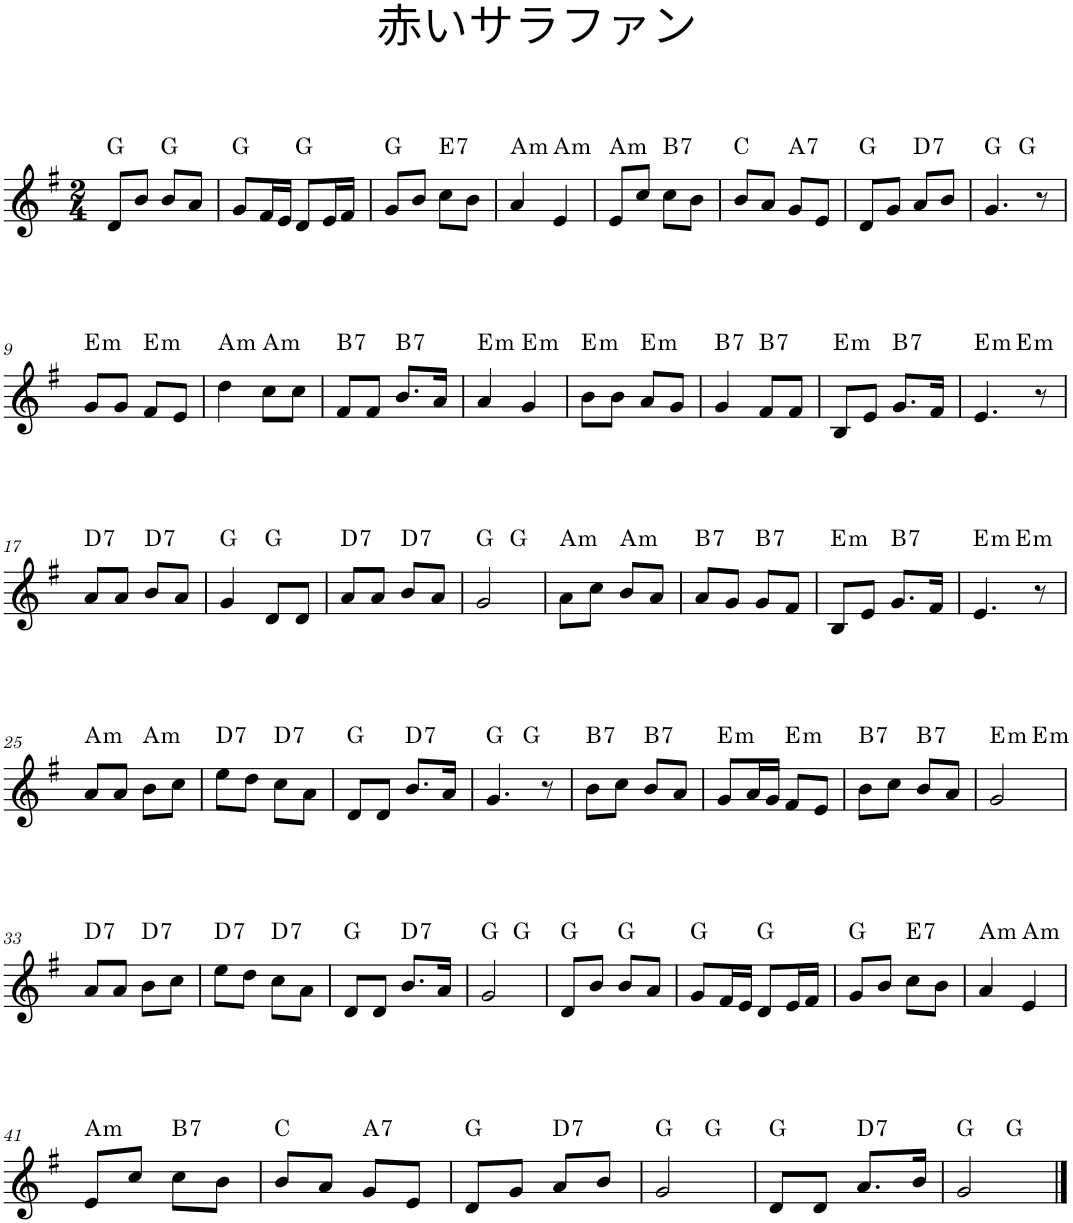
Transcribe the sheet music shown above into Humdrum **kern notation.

**kern	**harte
*part1	*part1
*staff1	*
*I"Piano	*
*I'Pno.	*
*clefG2	*
*k[f#]	*
*M2/4	*
=1	=1
8d/L	G:maj
8b/J	.
8b/L	G:maj
8a/J	.
=2	=2
8g/L	G:maj
16f#/L	.
16e/JJ	.
8d/L	G:maj
16e/L	.
16f#/JJ	.
=3	=3
8g/L	G:maj
8b/J	.
!	!LO:H:kt=7
8cc\L	E:7
8b\J	.
=4	=4
!	!LO:H:kt=m
4a/	A:min
!	!LO:H:kt=m
4e/	A:min
=5	=5
!	!LO:H:kt=m
8e/L	A:min
8cc/J	.
!	!LO:H:kt=7
8cc\L	B:7
8b\J	.
=6	=6
8b/L	C:maj
8a/J	.
!	!LO:H:kt=7
8g/L	A:7
8e/J	.
=7	=7
8d/L	G:maj
8g/J	.
!	!LO:H:kt=7
8a/L	D:7
8b/J	.
=8	=8
*^	*
4.g/	4ryy	G:maj
.	4ryy	G:maj
8r	.	.
!!LO:LB:g=z	!!
=9	=9	=9
!	!	!LO:H:kt=m
*v	*v	*
8g/L	E:min
8g/J	.
!	!LO:H:kt=m
8f#/L	E:min
8e/J	.
=10	=10
!	!LO:H:kt=m
4dd\	A:min
!	!LO:H:kt=m
8cc\L	A:min
8cc\J	.
=11	=11
!	!LO:H:kt=7
8f#/L	B:7
8f#/J	.
!	!LO:H:kt=7
8.b/L	B:7
16a/Jk	.
=12	=12
!	!LO:H:kt=m
4a/	E:min
!	!LO:H:kt=m
4g/	E:min
=13	=13
!	!LO:H:kt=m
8b\L	E:min
8b\J	.
!	!LO:H:kt=m
8a/L	E:min
8g/J	.
=14	=14
!	!LO:H:kt=7
4g/	B:7
!	!LO:H:kt=7
8f#/L	B:7
8f#/J	.
=15	=15
!	!LO:H:kt=m
8B/L	E:min
8e/J	.
!	!LO:H:kt=7
8.g/L	B:7
16f#/Jk	.
=16	=16
!	!LO:H:kt=m
*^	*
4.e/	4ryy	E:min
!	!	!LO:H:kt=m
.	4ryy	E:min
8r	.	.
!!LO:LB:g=z	!!
=17	=17	=17
!	!	!LO:H:kt=7
*v	*v	*
8a/L	D:7
8a/J	.
!	!LO:H:kt=7
8b/L	D:7
8a/J	.
=18	=18
4g/	G:maj
8d/L	G:maj
8d/J	.
=19	=19
!	!LO:H:kt=7
8a/L	D:7
8a/J	.
!	!LO:H:kt=7
8b/L	D:7
8a/J	.
=20	=20
*^	*
2g/	4ryy	G:maj
.	4ryy	G:maj
=21	=21	=21
!	!	!LO:H:kt=m
*v	*v	*
8a\L	A:min
8cc\J	.
!	!LO:H:kt=m
8b/L	A:min
8a/J	.
=22	=22
!	!LO:H:kt=7
8a/L	B:7
8g/J	.
!	!LO:H:kt=7
8g/L	B:7
8f#/J	.
=23	=23
!	!LO:H:kt=m
8B/L	E:min
8e/J	.
!	!LO:H:kt=7
8.g/L	B:7
16f#/Jk	.
=24	=24
!	!LO:H:kt=m
*^	*
4.e/	4ryy	E:min
!	!	!LO:H:kt=m
.	4ryy	E:min
8r	.	.
!!LO:LB:g=z	!!
=25	=25	=25
!	!	!LO:H:kt=m
*v	*v	*
8a/L	A:min
8a/J	.
!	!LO:H:kt=m
8b\L	A:min
8cc\J	.
=26	=26
!	!LO:H:kt=7
8ee\L	D:7
8dd\J	.
!	!LO:H:kt=7
8cc\L	D:7
8a\J	.
=27	=27
8d/L	G:maj
8d/J	.
!	!LO:H:kt=7
8.b/L	D:7
16a/Jk	.
=28	=28
*^	*
4.g/	4ryy	G:maj
.	4ryy	G:maj
8r	.	.
=29	=29	=29
!	!	!LO:H:kt=7
*v	*v	*
8b\L	B:7
8cc\J	.
!	!LO:H:kt=7
8b/L	B:7
8a/J	.
=30	=30
!	!LO:H:kt=m
8g/L	E:min
16a/L	.
16g/JJ	.
!	!LO:H:kt=m
8f#/L	E:min
8e/J	.
=31	=31
!	!LO:H:kt=7
8b\L	B:7
8cc\J	.
!	!LO:H:kt=7
8b/L	B:7
8a/J	.
=32	=32
!	!LO:H:kt=m
*^	*
2g/	4ryy	E:min
!	!	!LO:H:kt=m
.	4ryy	E:min
!!LO:LB:g=z	!!
=33	=33	=33
!	!	!LO:H:kt=7
*v	*v	*
8a/L	D:7
8a/J	.
!	!LO:H:kt=7
8b\L	D:7
8cc\J	.
=34	=34
!	!LO:H:kt=7
8ee\L	D:7
8dd\J	.
!	!LO:H:kt=7
8cc\L	D:7
8a\J	.
=35	=35
8d/L	G:maj
8d/J	.
!	!LO:H:kt=7
8.b/L	D:7
16a/Jk	.
=36	=36
*^	*
2g/	4ryy	G:maj
.	4ryy	G:maj
*v	*v	*
=37	=37
8d/L	G:maj
8b/J	.
8b/L	G:maj
8a/J	.
=38	=38
8g/L	G:maj
16f#/L	.
16e/JJ	.
8d/L	G:maj
16e/L	.
16f#/JJ	.
=39	=39
8g/L	G:maj
8b/J	.
!	!LO:H:kt=7
8cc\L	E:7
8b\J	.
=40	=40
!	!LO:H:kt=m
4a/	A:min
!	!LO:H:kt=m
4e/	A:min
!!LO:LB:g=z
=41	=41
!	!LO:H:kt=m
8e/L	A:min
8cc/J	.
!	!LO:H:kt=7
8cc\L	B:7
8b\J	.
=42	=42
8b/L	C:maj
8a/J	.
!	!LO:H:kt=7
8g/L	A:7
8e/J	.
=43	=43
8d/L	G:maj
8g/J	.
!	!LO:H:kt=7
8a/L	D:7
8b/J	.
=44	=44
*^	*
2g/	4ryy	G:maj
.	4ryy	G:maj
*v	*v	*
=45	=45
8d/L	G:maj
8d/J	.
!	!LO:H:kt=7
8.a/L	D:7
16b/Jk	.
=46	=46
*^	*
2g/	4ryy	G:maj
.	4ryy	G:maj
*v	*v	*
==	==
*-	*-
